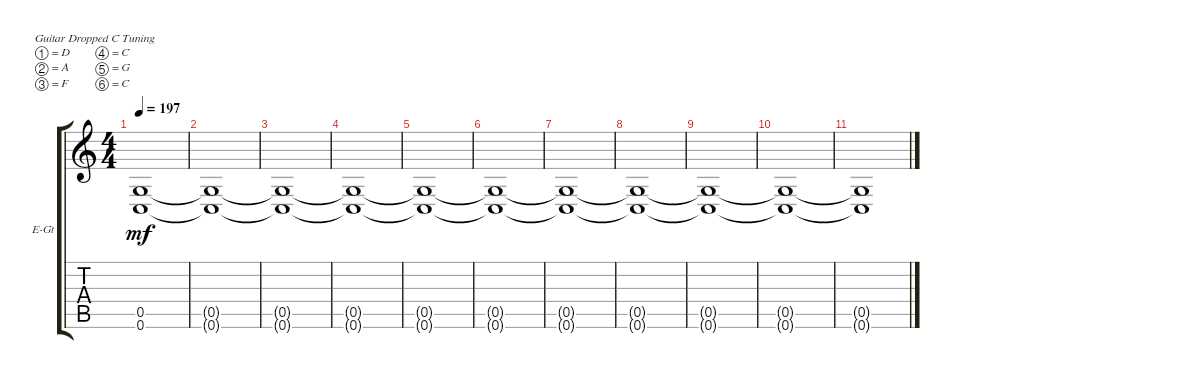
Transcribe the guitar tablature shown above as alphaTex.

\defaultSystemsLayout 4
\bracketExtendMode groupsimilarinstruments
\firstSystemTrackNameOrientation horizontal
\otherSystemsTrackNameOrientation horizontal
\track ("Mutz" "E-Gt") {instrument distortionguitar}
\staff {score tabs}
\tuning (D4 A3 F3 C3 G2 C2)
\ts (4 4)
\tempo 197
\clef g2
\ks c
(0.5{t} 0.6{t}).1{dy mf} |
(0.5{t} 0.6{t}).1 |
(0.6{t} 0.5{t}).1 |
(0.5{t} 0.6{t}).1 |
(0.6{t} 0.5{t}).1 |
(0.5{t} 0.6{t}).1 |
(0.6{t} 0.5{t}).1 |
(0.5{t} 0.6{t}).1 |
(0.6{t} 0.5{t}).1 |
(0.5{t} 0.6{t}).1 |
(0.6{t} 0.5{t}).1
